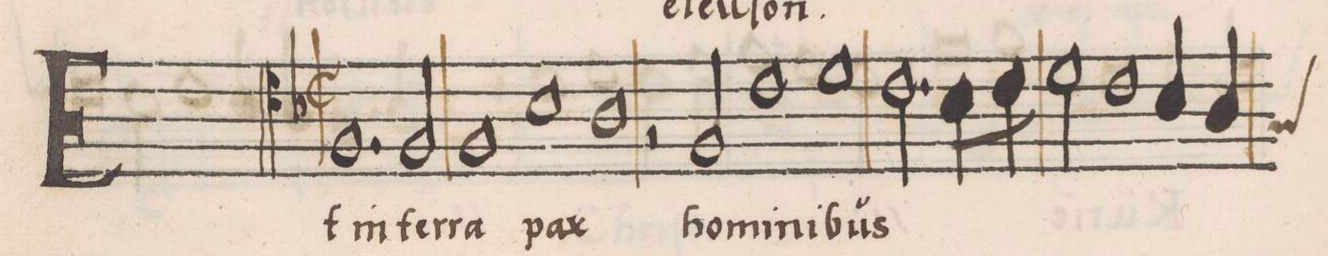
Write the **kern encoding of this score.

**kern	**text
*I"CANTVS	*
*clefC4	*
*k[b-]	*
*met(C|)	*
*M2/1	*
1.F	Et
2F/	in
=2	=2
1F	ter-
1B-	-ra
=3	=3
1A	pax
2r	.
2F/	ho-
=4	=4
1c	-mi-
1d	-ni-
=5	=5
2.c\	-bus
8B-\L	.
8c\J	.
2d\	.
1c	.
=6	=6
4B-/	.
*custos:G	*
4A/	.
*-	*-
